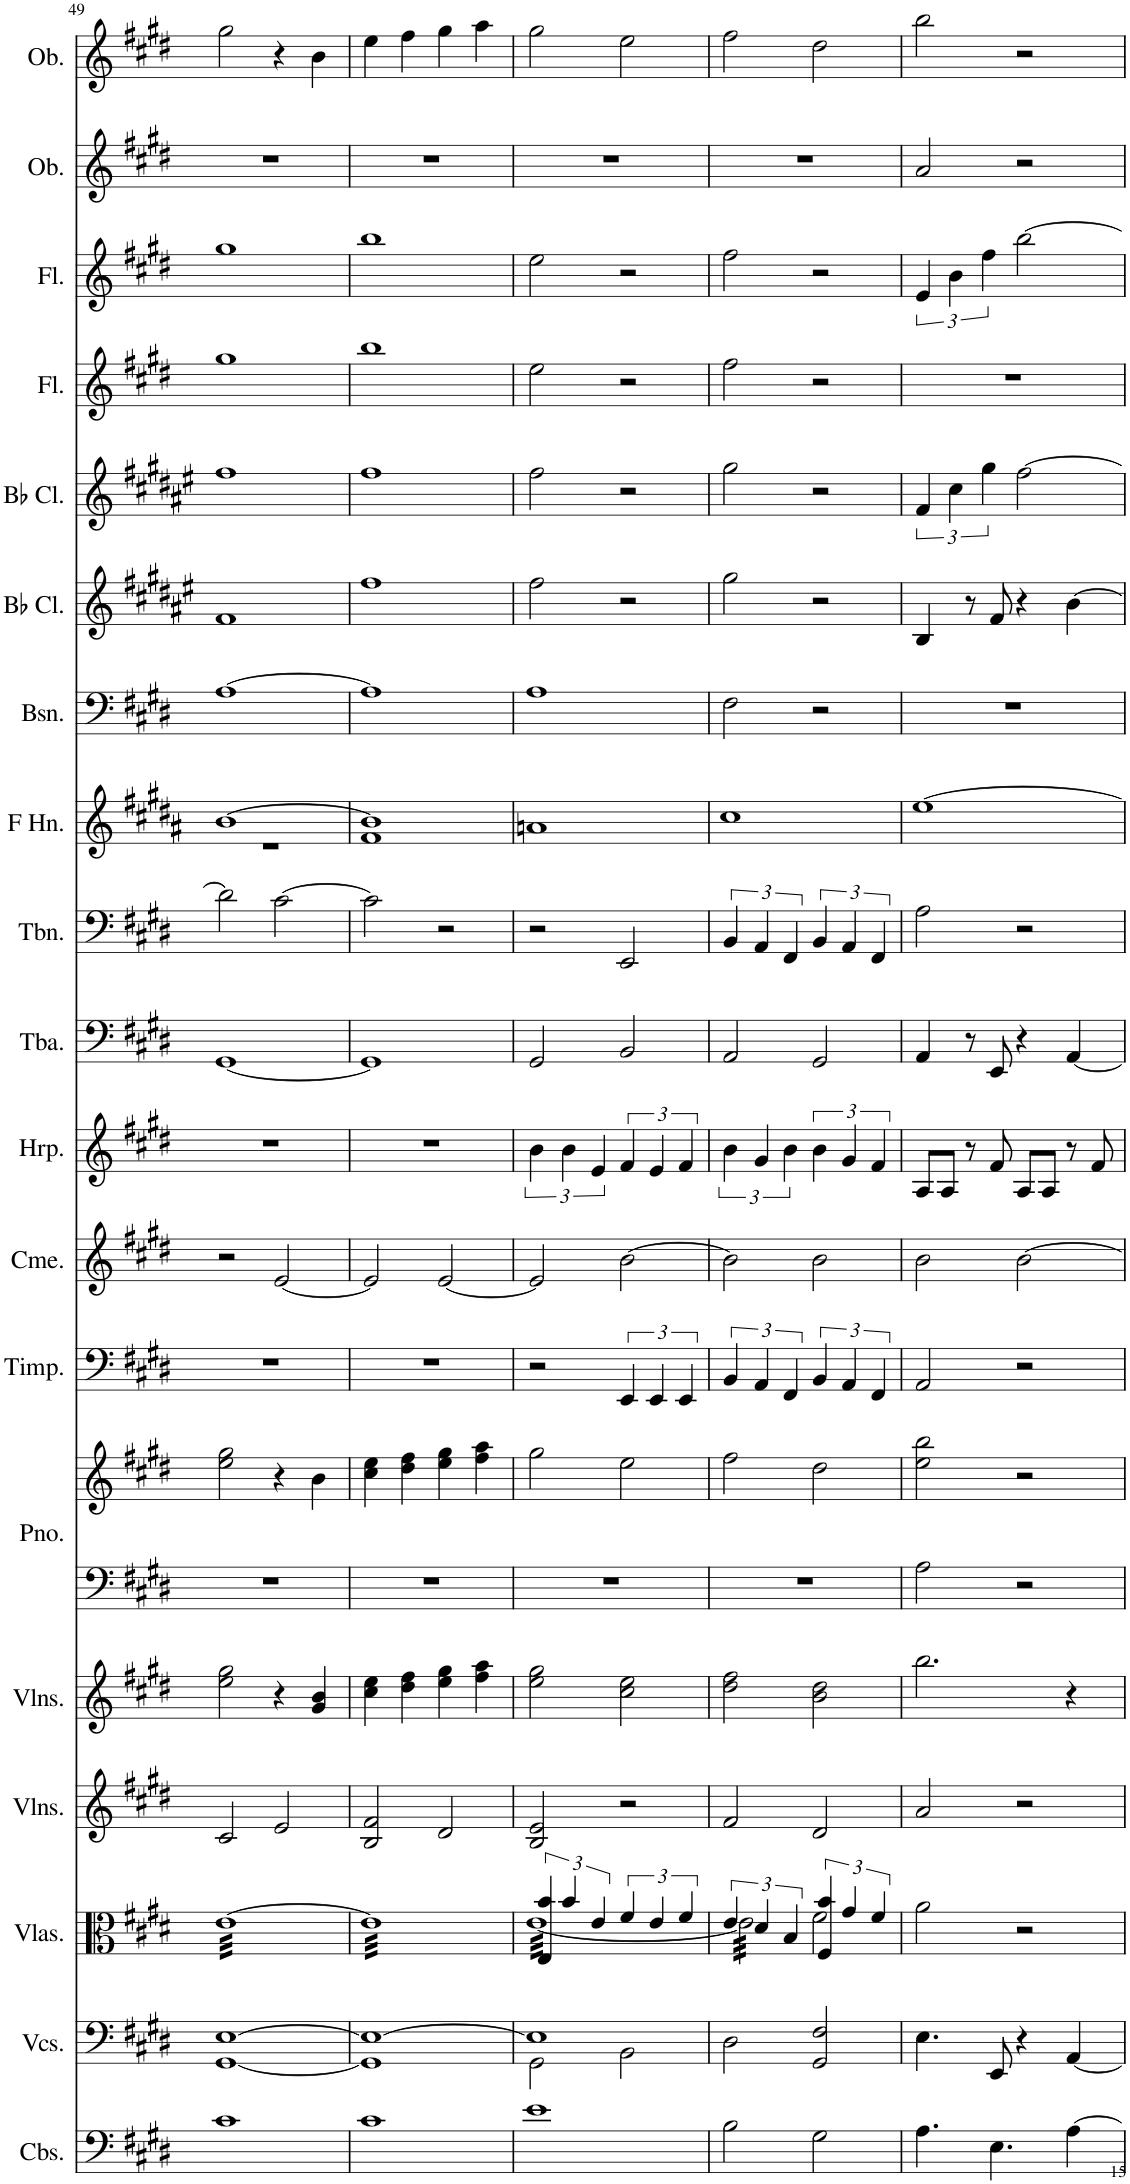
**kern	**kern	**kern	**kern	**kern	**kern	**kern	**kern	**kern	**kern	**kern	**kern	**kern	**kern	**kern	**kern	**kern	**kern	**kern	**kern
*part19	*part18	*part17	*part16	*part15	*part14	*part14	*part13	*part12	*part11	*part10	*part9	*part8	*part7	*part6	*part5	*part4	*part3	*part2	*part1
*staff20	*staff19	*staff18	*staff17	*staff16	*staff15	*staff14	*staff13	*staff12	*staff11	*staff10	*staff9	*staff8	*staff7	*staff6	*staff5	*staff4	*staff3	*staff2	*staff1
*I"Contrabasses	*I"Violoncellos	*I"Violas	*I"Violins	*I"Violins	*I"Piano	*	*I"Timpani	*I"Chimes	*I"Harp	*I"Tuba	*I"Trombone	*I"Horn in F	*I"Bassoon	*I"Bb Clarinet	*I"Bb Clarinet	*I"Flute	*I"Flute	*I"Oboe	*I"Oboe
*I'Cbs.	*I'Vcs.	*I'Vlas.	*I'Vlns.	*I'Vlns.	*I'Pno.	*	*I'Timp.	*I'Cme.	*I'Hrp.	*I'Tba.	*I'Tbn.	*	*I'Bsn.	*I'Bb Cl.	*I'Bb Cl.	*I'Fl.	*I'Fl.	*I'Ob.	*I'Ob.
!!LO:PB:g=z
*clefF4	*clefF4	*clefC3	*clefG2	*clefG2	*clefF4	*clefG2	*clefF4	*clefG2	*clefG2	*clefF4	*clefF4	*clefG2	*clefF4	*clefG2	*clefG2	*clefG2	*clefG2	*clefG2	*clefG2
*Trd7c12	*	*	*	*	*	*	*	*	*	*	*	*Trd4c7	*	*Trd1c2	*Trd1c2	*	*	*	*
*k[f#c#g#d#]	*k[f#c#g#d#]	*k[f#c#g#d#]	*k[f#c#g#d#]	*k[f#c#g#d#]	*k[f#c#g#d#]	*k[f#c#g#d#]	*k[f#c#g#d#]	*k[f#c#g#d#]	*k[f#c#g#d#]	*k[f#c#g#d#]	*k[f#c#g#d#]	*k[f#c#g#d#a#]	*k[f#c#g#d#]	*k[f#c#g#d#a#e#]	*k[f#c#g#d#a#e#]	*k[f#c#g#d#]	*k[f#c#g#d#]	*k[f#c#g#d#]	*k[f#c#g#d#]
*M4/4	*M4/4	*M4/4	*M4/4	*M4/4	*M4/4	*M4/4	*M4/4	*M4/4	*M4/4	*M4/4	*M4/4	*M4/4	*M4/4	*M4/4	*M4/4	*M4/4	*M4/4	*M4/4	*M4/4
=49	=49	=49	=49	=49	=49	=49	=49	=49	=49	=49	=49	=49	=49	=49	=49	=49	=49	=49	=49
*	*	*	*	*	*	*	*	*	*	*	*	*^	*	*	*	*	*	*	*
*	*	*tremolo	*	*	*	*	*	*	*	*	*	*	*	*	*	*	*	*	*	*
1c#	[1GG# [1E	[32eLLL	2c#/	2ee\ 2gg#\	1r	2ee\ 2gg#\	1r	2r	1r	[1GG#	2d#\]	[1b	1r	[1A	1f#	1ff#	1gg#	1gg#	1r	2gg#\
.	.	32e	.	.	.	.	.	.	.	.	.	.	.	.	.	.	.	.	.	.
.	.	32e	.	.	.	.	.	.	.	.	.	.	.	.	.	.	.	.	.	.
.	.	32e	.	.	.	.	.	.	.	.	.	.	.	.	.	.	.	.	.	.
.	.	32e	.	.	.	.	.	.	.	.	.	.	.	.	.	.	.	.	.	.
.	.	32e	.	.	.	.	.	.	.	.	.	.	.	.	.	.	.	.	.	.
.	.	32e	.	.	.	.	.	.	.	.	.	.	.	.	.	.	.	.	.	.
.	.	32e	.	.	.	.	.	.	.	.	.	.	.	.	.	.	.	.	.	.
.	.	32e	.	.	.	.	.	.	.	.	.	.	.	.	.	.	.	.	.	.
.	.	32e	.	.	.	.	.	.	.	.	.	.	.	.	.	.	.	.	.	.
.	.	32e	.	.	.	.	.	.	.	.	.	.	.	.	.	.	.	.	.	.
.	.	32e	.	.	.	.	.	.	.	.	.	.	.	.	.	.	.	.	.	.
.	.	32e	.	.	.	.	.	.	.	.	.	.	.	.	.	.	.	.	.	.
.	.	32e	.	.	.	.	.	.	.	.	.	.	.	.	.	.	.	.	.	.
.	.	32e	.	.	.	.	.	.	.	.	.	.	.	.	.	.	.	.	.	.
.	.	32e	.	.	.	.	.	.	.	.	.	.	.	.	.	.	.	.	.	.
.	.	32e	2e/	4r	.	4r	.	[2e/	.	.	[2c#\	.	.	.	.	.	.	.	.	4r
.	.	32e	.	.	.	.	.	.	.	.	.	.	.	.	.	.	.	.	.	.
.	.	32e	.	.	.	.	.	.	.	.	.	.	.	.	.	.	.	.	.	.
.	.	32e	.	.	.	.	.	.	.	.	.	.	.	.	.	.	.	.	.	.
.	.	32e	.	.	.	.	.	.	.	.	.	.	.	.	.	.	.	.	.	.
.	.	32e	.	.	.	.	.	.	.	.	.	.	.	.	.	.	.	.	.	.
.	.	32e	.	.	.	.	.	.	.	.	.	.	.	.	.	.	.	.	.	.
.	.	32e	.	.	.	.	.	.	.	.	.	.	.	.	.	.	.	.	.	.
.	.	32e	.	4g#/ 4b/	.	4b\	.	.	.	.	.	.	.	.	.	.	.	.	.	4b\
.	.	32e	.	.	.	.	.	.	.	.	.	.	.	.	.	.	.	.	.	.
.	.	32e	.	.	.	.	.	.	.	.	.	.	.	.	.	.	.	.	.	.
.	.	32e	.	.	.	.	.	.	.	.	.	.	.	.	.	.	.	.	.	.
.	.	32e	.	.	.	.	.	.	.	.	.	.	.	.	.	.	.	.	.	.
.	.	32e	.	.	.	.	.	.	.	.	.	.	.	.	.	.	.	.	.	.
.	.	32e	.	.	.	.	.	.	.	.	.	.	.	.	.	.	.	.	.	.
.	.	32eJJJ	.	.	.	.	.	.	.	.	.	.	.	.	.	.	.	.	.	.
=50	=50	=50	=50	=50	=50	=50	=50	=50	=50	=50	=50	=50	=50	=50	=50	=50	=50	=50	=50	=50
1c#	1GG#] 1E_	32e]LLL	2B/ 2f#/	4cc#\ 4ee\	1r	4cc#\ 4ee\	1r	2e/]	1r	1GG#]	2c#\]	1b]	1f#	1A]	1ff#	1ff#	1bb	1bb	1r	4ee\
.	.	32e	.	.	.	.	.	.	.	.	.	.	.	.	.	.	.	.	.	.
.	.	32e	.	.	.	.	.	.	.	.	.	.	.	.	.	.	.	.	.	.
.	.	32e	.	.	.	.	.	.	.	.	.	.	.	.	.	.	.	.	.	.
.	.	32e	.	.	.	.	.	.	.	.	.	.	.	.	.	.	.	.	.	.
.	.	32e	.	.	.	.	.	.	.	.	.	.	.	.	.	.	.	.	.	.
.	.	32e	.	.	.	.	.	.	.	.	.	.	.	.	.	.	.	.	.	.
.	.	32e	.	.	.	.	.	.	.	.	.	.	.	.	.	.	.	.	.	.
.	.	32e	.	4dd#\ 4ff#\	.	4dd#\ 4ff#\	.	.	.	.	.	.	.	.	.	.	.	.	.	4ff#\
.	.	32e	.	.	.	.	.	.	.	.	.	.	.	.	.	.	.	.	.	.
.	.	32e	.	.	.	.	.	.	.	.	.	.	.	.	.	.	.	.	.	.
.	.	32e	.	.	.	.	.	.	.	.	.	.	.	.	.	.	.	.	.	.
.	.	32e	.	.	.	.	.	.	.	.	.	.	.	.	.	.	.	.	.	.
.	.	32e	.	.	.	.	.	.	.	.	.	.	.	.	.	.	.	.	.	.
.	.	32e	.	.	.	.	.	.	.	.	.	.	.	.	.	.	.	.	.	.
.	.	32e	.	.	.	.	.	.	.	.	.	.	.	.	.	.	.	.	.	.
.	.	32e	2d#/	4ee\ 4gg#\	.	4ee\ 4gg#\	.	[2e/	.	.	2r	.	.	.	.	.	.	.	.	4gg#\
.	.	32e	.	.	.	.	.	.	.	.	.	.	.	.	.	.	.	.	.	.
.	.	32e	.	.	.	.	.	.	.	.	.	.	.	.	.	.	.	.	.	.
.	.	32e	.	.	.	.	.	.	.	.	.	.	.	.	.	.	.	.	.	.
.	.	32e	.	.	.	.	.	.	.	.	.	.	.	.	.	.	.	.	.	.
.	.	32e	.	.	.	.	.	.	.	.	.	.	.	.	.	.	.	.	.	.
.	.	32e	.	.	.	.	.	.	.	.	.	.	.	.	.	.	.	.	.	.
.	.	32e	.	.	.	.	.	.	.	.	.	.	.	.	.	.	.	.	.	.
.	.	32e	.	4ff#\ 4aa\	.	4ff#\ 4aa\	.	.	.	.	.	.	.	.	.	.	.	.	.	4aa\
.	.	32e	.	.	.	.	.	.	.	.	.	.	.	.	.	.	.	.	.	.
.	.	32e	.	.	.	.	.	.	.	.	.	.	.	.	.	.	.	.	.	.
.	.	32e	.	.	.	.	.	.	.	.	.	.	.	.	.	.	.	.	.	.
.	.	32e	.	.	.	.	.	.	.	.	.	.	.	.	.	.	.	.	.	.
.	.	32e	.	.	.	.	.	.	.	.	.	.	.	.	.	.	.	.	.	.
.	.	32e	.	.	.	.	.	.	.	.	.	.	.	.	.	.	.	.	.	.
.	.	32eJJJ	.	.	.	.	.	.	.	.	.	.	.	.	.	.	.	.	.	.
*	*	*	*	*	*	*	*	*	*	*	*	*v	*v	*	*	*	*	*	*	*
=51	=51	=51	=51	=51	=51	=51	=51	=51	=51	=51	=51	=51	=51	=51	=51	=51	=51	=51	=51
*	*^	*^	*	*	*	*	*	*	*	*	*	*	*	*	*	*	*	*	*
1e	1E]	2GG#\	6E/ 6b/	[32eLLL	2B/ 2e/	2ee\ 2gg#\	1r	2gg#\	2r	2e/]	6b\	2GG#/	2r	1an	1A	2ff#\	2ff#\	2ee\	2ee\	1r	2gg#\
.	.	.	.	32e	.	.	.	.	.	.	.	.	.	.	.	.	.	.	.	.	.
.	.	.	.	32e	.	.	.	.	.	.	.	.	.	.	.	.	.	.	.	.	.
.	.	.	.	32e	.	.	.	.	.	.	.	.	.	.	.	.	.	.	.	.	.
.	.	.	.	32e	.	.	.	.	.	.	.	.	.	.	.	.	.	.	.	.	.
.	.	.	.	32e	.	.	.	.	.	.	.	.	.	.	.	.	.	.	.	.	.
.	.	.	6b/	.	.	.	.	.	.	.	6b\	.	.	.	.	.	.	.	.	.	.
.	.	.	.	32e	.	.	.	.	.	.	.	.	.	.	.	.	.	.	.	.	.
.	.	.	.	32e	.	.	.	.	.	.	.	.	.	.	.	.	.	.	.	.	.
.	.	.	.	32e	.	.	.	.	.	.	.	.	.	.	.	.	.	.	.	.	.
.	.	.	.	32e	.	.	.	.	.	.	.	.	.	.	.	.	.	.	.	.	.
.	.	.	.	32e	.	.	.	.	.	.	.	.	.	.	.	.	.	.	.	.	.
.	.	.	6e/	.	.	.	.	.	.	.	6e/	.	.	.	.	.	.	.	.	.	.
.	.	.	.	32e	.	.	.	.	.	.	.	.	.	.	.	.	.	.	.	.	.
.	.	.	.	32e	.	.	.	.	.	.	.	.	.	.	.	.	.	.	.	.	.
.	.	.	.	32e	.	.	.	.	.	.	.	.	.	.	.	.	.	.	.	.	.
.	.	.	.	32e	.	.	.	.	.	.	.	.	.	.	.	.	.	.	.	.	.
.	.	.	.	32e	.	.	.	.	.	.	.	.	.	.	.	.	.	.	.	.	.
.	.	2BB\	6f#/	32e	2r	2cc#\ 2ee\	.	2ee\	6EE/	[2b\	6f#/	2BB/	2EE/	.	.	2r	2r	2r	2r	.	2ee\
.	.	.	.	32e	.	.	.	.	.	.	.	.	.	.	.	.	.	.	.	.	.
.	.	.	.	32e	.	.	.	.	.	.	.	.	.	.	.	.	.	.	.	.	.
.	.	.	.	32e	.	.	.	.	.	.	.	.	.	.	.	.	.	.	.	.	.
.	.	.	.	32e	.	.	.	.	.	.	.	.	.	.	.	.	.	.	.	.	.
.	.	.	.	32e	.	.	.	.	.	.	.	.	.	.	.	.	.	.	.	.	.
.	.	.	6e/	.	.	.	.	.	6EE/	.	6e/	.	.	.	.	.	.	.	.	.	.
.	.	.	.	32e	.	.	.	.	.	.	.	.	.	.	.	.	.	.	.	.	.
.	.	.	.	32e	.	.	.	.	.	.	.	.	.	.	.	.	.	.	.	.	.
.	.	.	.	32e	.	.	.	.	.	.	.	.	.	.	.	.	.	.	.	.	.
.	.	.	.	32e	.	.	.	.	.	.	.	.	.	.	.	.	.	.	.	.	.
.	.	.	.	32e	.	.	.	.	.	.	.	.	.	.	.	.	.	.	.	.	.
.	.	.	6f#/	.	.	.	.	.	6EE/	.	6f#/	.	.	.	.	.	.	.	.	.	.
.	.	.	.	32e	.	.	.	.	.	.	.	.	.	.	.	.	.	.	.	.	.
.	.	.	.	32e	.	.	.	.	.	.	.	.	.	.	.	.	.	.	.	.	.
.	.	.	.	32e	.	.	.	.	.	.	.	.	.	.	.	.	.	.	.	.	.
.	.	.	.	32e	.	.	.	.	.	.	.	.	.	.	.	.	.	.	.	.	.
.	.	.	.	32eJJJ	.	.	.	.	.	.	.	.	.	.	.	.	.	.	.	.	.
*	*v	*v	*	*	*	*	*	*	*	*	*	*	*	*	*	*	*	*	*	*	*
=52	=52	=52	=52	=52	=52	=52	=52	=52	=52	=52	=52	=52	=52	=52	=52	=52	=52	=52	=52	=52
2B\	2D#\	6e/	32e\]LLL	2f#/	2dd#\ 2ff#\	1r	2ff#\	6BB/	2b\]	6b\	2AA/	6BB/	1cc#	2F#\	2gg#\	2gg#\	2ff#\	2ff#\	1r	2ff#\
.	.	.	32e\	.	.	.	.	.	.	.	.	.	.	.	.	.	.	.	.	.
.	.	.	32e\	.	.	.	.	.	.	.	.	.	.	.	.	.	.	.	.	.
.	.	.	32e\	.	.	.	.	.	.	.	.	.	.	.	.	.	.	.	.	.
.	.	.	32e\	.	.	.	.	.	.	.	.	.	.	.	.	.	.	.	.	.
.	.	.	32e\	.	.	.	.	.	.	.	.	.	.	.	.	.	.	.	.	.
.	.	6d#/	.	.	.	.	.	6AA/	.	6g#/	.	6AA/	.	.	.	.	.	.	.	.
.	.	.	32e\	.	.	.	.	.	.	.	.	.	.	.	.	.	.	.	.	.
.	.	.	32e\	.	.	.	.	.	.	.	.	.	.	.	.	.	.	.	.	.
.	.	.	32e\	.	.	.	.	.	.	.	.	.	.	.	.	.	.	.	.	.
.	.	.	32e\	.	.	.	.	.	.	.	.	.	.	.	.	.	.	.	.	.
.	.	.	32e\	.	.	.	.	.	.	.	.	.	.	.	.	.	.	.	.	.
.	.	6B/	.	.	.	.	.	6FF#/	.	6b\	.	6FF#/	.	.	.	.	.	.	.	.
.	.	.	32e\	.	.	.	.	.	.	.	.	.	.	.	.	.	.	.	.	.
.	.	.	32e\	.	.	.	.	.	.	.	.	.	.	.	.	.	.	.	.	.
.	.	.	32e\	.	.	.	.	.	.	.	.	.	.	.	.	.	.	.	.	.
.	.	.	32e\	.	.	.	.	.	.	.	.	.	.	.	.	.	.	.	.	.
.	.	.	32e\JJJ	.	.	.	.	.	.	.	.	.	.	.	.	.	.	.	.	.
*	*	*Xtremolo	*	*	*	*	*	*	*	*	*	*	*	*	*	*	*	*	*	*
2G#\	2GG#/ 2F#/	6F#/ 6b/	2f#\	2d#/	2b\ 2dd#\	.	2dd#\	6BB/	2b\	6b\	2GG#/	6BB/	.	2r	2r	2r	2r	2r	.	2dd#\
.	.	6g#/	.	.	.	.	.	6AA/	.	6g#/	.	6AA/	.	.	.	.	.	.	.	.
.	.	6f#/	.	.	.	.	.	6FF#/	.	6f#/	.	6FF#/	.	.	.	.	.	.	.	.
*	*	*v	*v	*	*	*	*	*	*	*	*	*	*	*	*	*	*	*	*	*
=53	=53	=53	=53	=53	=53	=53	=53	=53	=53	=53	=53	=53	=53	=53	=53	=53	=53	=53	=53
4.A\	4.E\	2a\	2a/	2.bb\	2A\	2ee\ 2bb\	2AA/	2b\	8A/L	4AA/	2A\	[1ee	1r	4B/	6f#/	1r	6e/	2a/	2bb\
.	.	.	.	.	.	.	.	.	8A/J	.	.	.	.	.	.	.	.	.	.
.	.	.	.	.	.	.	.	.	.	.	.	.	.	.	6cc#\	.	6b\	.	.
.	.	.	.	.	.	.	.	.	8r	8r	.	.	.	8r	.	.	.	.	.
.	.	.	.	.	.	.	.	.	.	.	.	.	.	.	6gg#\	.	6ff#\	.	.
4.E\	8EE/	.	.	.	.	.	.	.	8f#/	8EE/	.	.	.	8f#/	.	.	.	.	.
.	4r	2r	2r	.	2r	2r	2r	[2b\	8A/L	4r	2r	.	.	4r	[2ff#\	.	[2bb\	2r	2r
.	.	.	.	.	.	.	.	.	8A/J	.	.	.	.	.	.	.	.	.	.
[4A\	[4AA/	.	.	4r	.	.	.	.	8r	[4AA/	.	.	.	[4b\	.	.	.	.	.
.	.	.	.	.	.	.	.	.	8f#/	.	.	.	.	.	.	.	.	.	.
=	=	=	=	=	=	=	=	=	=	=	=	=	=	=	=	=	=	=	=
*-	*-	*-	*-	*-	*-	*-	*-	*-	*-	*-	*-	*-	*-	*-	*-	*-	*-	*-	*-
